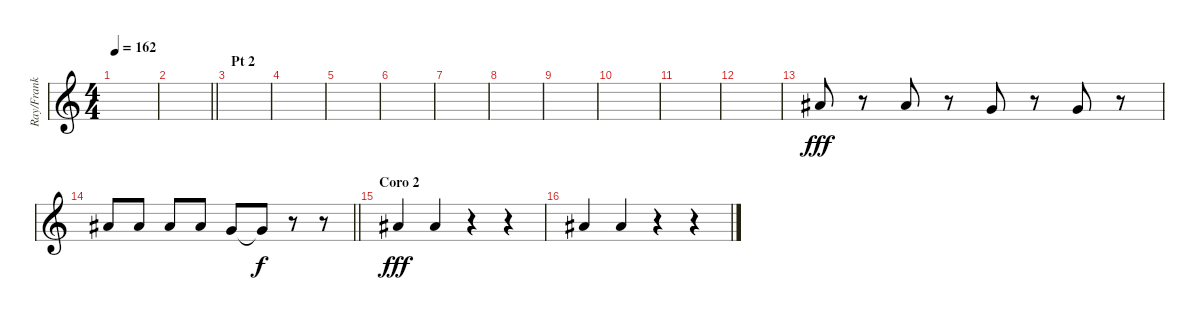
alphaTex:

\track ("Ray/Frank [Backup Vocals]" "Ray/Frank ") {instrument harmonica}
\staff {score}
\tuning (E4 B3 G3 D3 A2 E2) {hide}
\ts (4 4)
\tempo 162
\clef g2
\ks c
|
\barLineRight lightlight
|
\section ("" "Pt 2")
|
|
|
|
|
|
|
|
|
|
6.1.8{dy fff} r.8 6.1.8 r.8 3.1.8 r.8 3.1.8 r.8 |
\barLineRight lightlight
6.1.8 6.1.8 6.1.8 6.1.8 3.1.8 3.1{t}.8{dy f} r.8 r.8 |
\section ("" "Coro 2")
6.1.4{dy fff} 6.1.4 r.4 r.4 |
6.1.4 6.1.4 r.4 r.4
